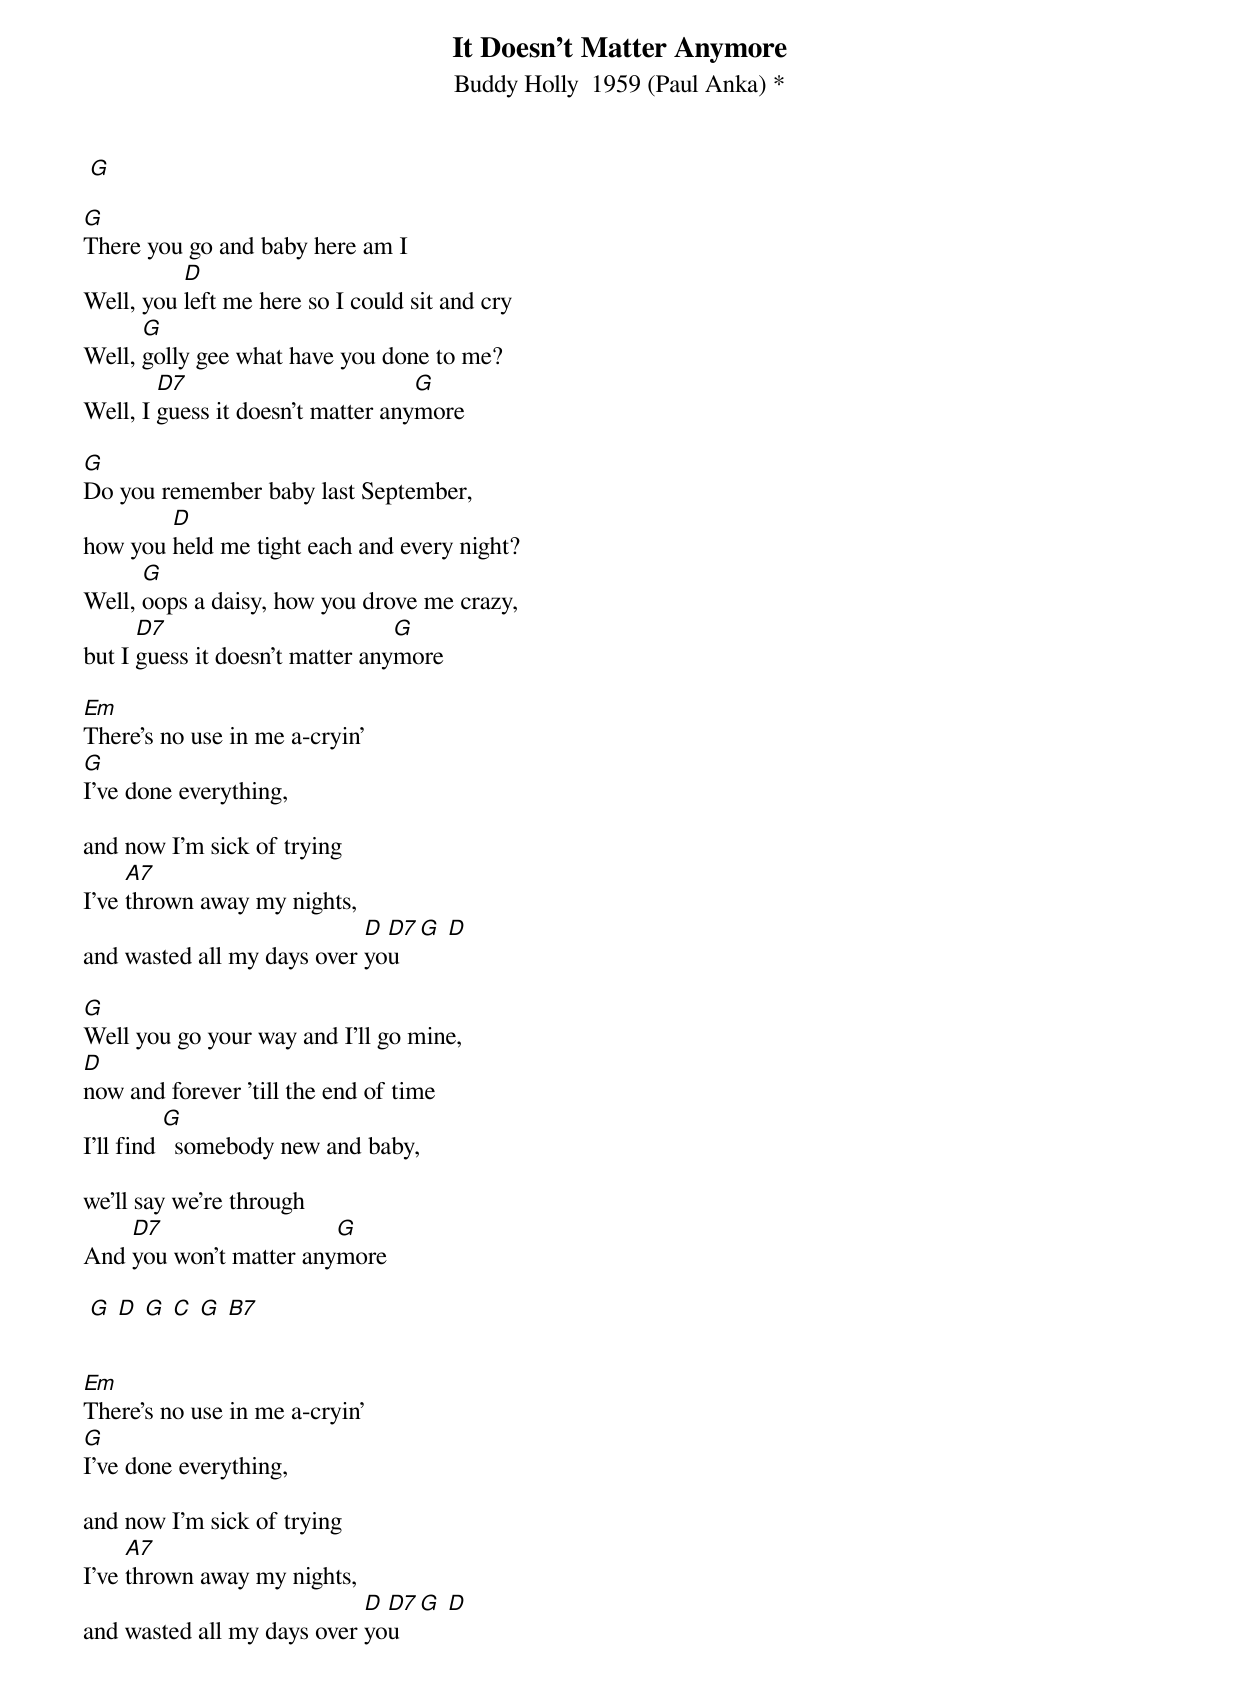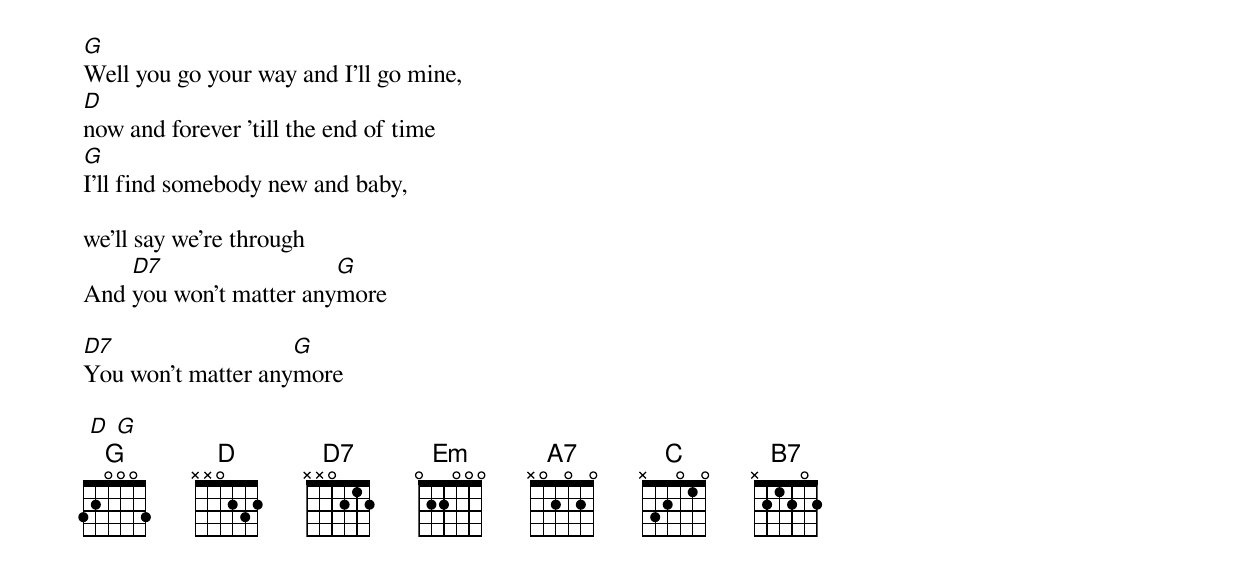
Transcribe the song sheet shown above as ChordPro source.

{title: It Doesn’t Matter Anymore}
{subtitle: Buddy Holly  1959 (Paul Anka) *}

 [G]

[G]There you go and baby here am I
Well, you [D]left me here so I could sit and cry
Well, [G]golly gee what have you done to me?
Well, I [D7]guess it doesn't matter any[G]more

[G]Do you remember baby last September,
how you [D]held me tight each and every night?
Well, [G]oops a daisy, how you drove me crazy,
but I [D7]guess it doesn't matter any[G]more

[Em]There's no use in me a-cryin'
[G]I've done everything,

and now I'm sick of trying
I've [A7]thrown away my nights,
and wasted all my days over [D]yo[D7]u [G] [D]

[G]Well you go your way and I'll go mine,
[D]now and forever 'till the end of time
I'll find [G]  somebody new and baby,

we'll say we're through
And [D7]you won't matter any[G]more

 [G] [D] [G] [C] [G] [B7]


[Em]There's no use in me a-cryin'
[G]I've done everything,

and now I'm sick of trying
I've [A7]thrown away my nights,
and wasted all my days over [D]yo[D7]u [G] [D]

[G]Well you go your way and I'll go mine,
[D]now and forever 'till the end of time
[G]I'll find somebody new and baby,

we'll say we're through
And [D7]you won't matter any[G]more

[D7]You won't matter any[G]more

 [D] [G]
